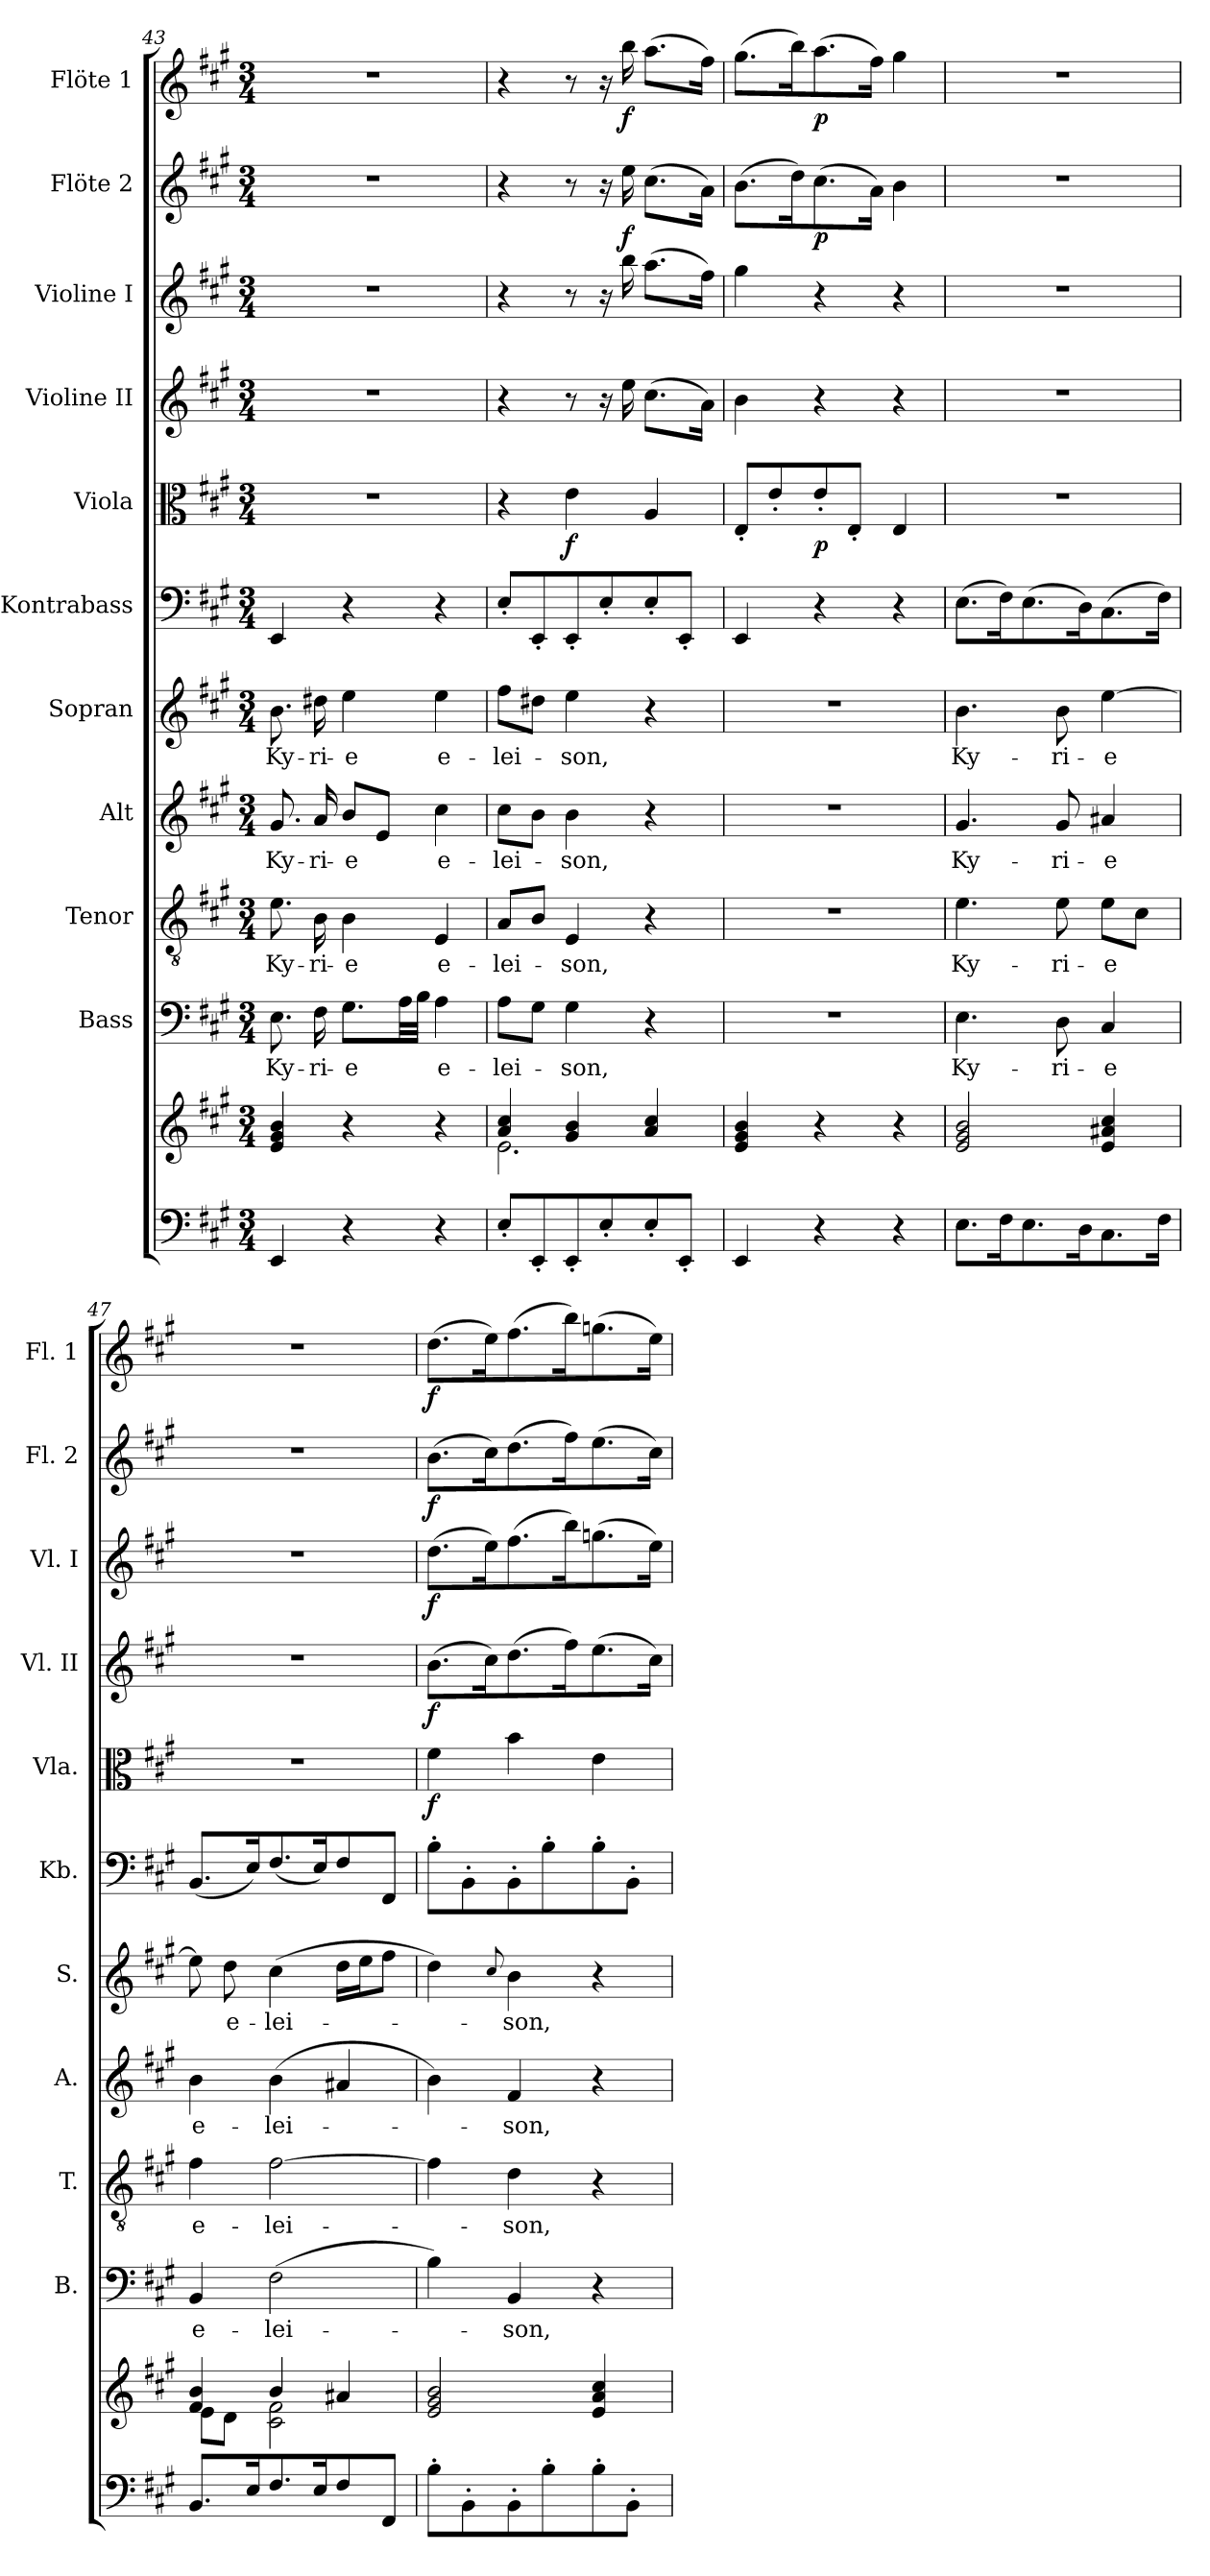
**kern	**kern	**kern	**text	**kern	**text	**kern	**text	**kern	**text	**kern	**kern	**dynam	**kern	**dynam	**kern	**dynam	**kern	**dynam	**kern	**dynam
*part11	*part11	*part10	*part10	*part9	*part9	*part8	*part8	*part7	*part7	*part6	*part5	*part5	*part4	*part4	*part3	*part3	*part2	*part2	*part1	*part1
*staff12	*staff11	*staff10	*staff10	*staff9	*staff9	*staff8	*staff8	*staff7	*staff7	*staff6	*staff5	*staff5	*staff4	*staff4	*staff3	*staff3	*staff2	*staff2	*staff1	*staff1
*	*	*I"Bass	*	*I"Tenor	*	*I"Alt	*	*I"Sopran	*	*I"Kontrabass	*I"Viola	*	*I"Violine II	*	*I"Violine I	*	*I"Flöte 2	*	*I"Flöte 1	*
*	*	*I'B.	*	*I'T.	*	*I'A.	*	*I'S.	*	*I'Kb.	*I'Vla.	*	*I'Vl. II	*	*I'Vl. I	*	*I'Fl. 2	*	*I'Fl. 1	*
*clefF4	*clefG2	*clefF4	*	*clefGv2	*	*clefG2	*	*clefG2	*	*clefF4	*clefC3	*	*clefG2	*	*clefG2	*	*clefG2	*	*clefG2	*
*	*	*	*	*	*	*	*	*	*	*ITrd7c12	*	*	*	*	*	*	*	*	*	*
*k[f#c#g#]	*k[f#c#g#]	*k[f#c#g#]	*	*k[f#c#g#]	*	*k[f#c#g#]	*	*k[f#c#g#]	*	*k[f#c#g#]	*k[f#c#g#]	*	*k[f#c#g#]	*	*k[f#c#g#]	*	*k[f#c#g#]	*	*k[f#c#g#]	*
*A:	*A:	*A:	*	*A:	*	*A:	*	*A:	*	*A:	*A:	*	*A:	*	*A:	*	*A:	*	*A:	*
*M3/4	*M3/4	*M3/4	*	*M3/4	*	*M3/4	*	*M3/4	*	*M3/4	*M3/4	*	*M3/4	*	*M3/4	*	*M3/4	*	*M3/4	*
=43	=43	=43	=43	=43	=43	=43	=43	=43	=43	=43	=43	=43	=43	=43	=43	=43	=43	=43	=43	=43
!	!	!	!LO:LY:b	!	!LO:LY:b	!	!LO:LY:b	!	!LO:LY:b	!	!	!	!	!	!	!	!	!	!	!
4EE/	4e/ 4g#/ 4b/	8.E\	Ky-	8.e\	Ky-	8.g#/	Ky-	8.b\	Ky-	4EEE/	2.r	.	2.r	.	2.r	.	2.r	.	2.r	.
!	!	!	!LO:LY:b	!	!LO:LY:b	!	!LO:LY:b	!	!LO:LY:b	!	!	!	!	!	!	!	!	!	!	!
.	.	16F#\	-ri-	16B\	-ri-	16a/	-ri-	16dd#X\	-ri-	.	.	.	.	.	.	.	.	.	.	.
!	!	!	!LO:LY:b	!	!LO:LY:b	!	!LO:LY:b	!	!LO:LY:b	!	!	!	!	!	!	!	!	!	!	!
4r	4r	8.G#\L	-e	4B\	-e	8b/L	-e	4ee\	-e	4r	.	.	.	.	.	.	.	.	.	.
.	.	.	.	.	.	8e/J	.	.	.	.	.	.	.	.	.	.	.	.	.	.
.	.	32A\LL	.	.	.	.	.	.	.	.	.	.	.	.	.	.	.	.	.	.
.	.	32B\JJJ	.	.	.	.	.	.	.	.	.	.	.	.	.	.	.	.	.	.
!	!	!	!LO:LY:b	!	!LO:LY:b	!	!LO:LY:b	!	!LO:LY:b	!	!	!	!	!	!	!	!	!	!	!
4r	4r	4A\	e-	4E/	e-	4cc#\	e-	4ee\	e-	4r	.	.	.	.	.	.	.	.	.	.
=44	=44	=44	=44	=44	=44	=44	=44	=44	=44	=44	=44	=44	=44	=44	=44	=44	=44	=44	=44	=44
*	*^	*	*	*	*	*	*	*	*	*	*	*	*	*	*	*	*	*	*	*
!	!	!	!	!LO:LY:b	!	!LO:LY:b	!	!LO:LY:b	!	!LO:LY:b	!	!	!	!	!	!	!	!	!	!	!
8E'</L	4a/ 4cc#/	2.e\	8A\L	-lei-	8A/L	-lei-	8cc#\L	-lei-	8ff#\L	-lei-	8EE'</L	4r	.	4r	.	4r	.	4r	.	4r	.
8EE'</	.	.	8G#\J	.	8B/J	.	8b\J	.	8dd#X\J	.	8EEE'</	.	.	.	.	.	.	.	.	.	.
!	!	!	!	!LO:LY:b	!	!LO:LY:b	!	!LO:LY:b	!	!LO:LY:b	!	!	!LO:DY:b	!	!	!	!	!	!	!	!
8EE'</	4g#/ 4b/	.	4G#\	-son,	4E/	-son,	4b\	-son,	4ee\	-son,	8EEE'</	4e\	f	8r	.	8r	.	8r	.	8r	.
8E'</	.	.	.	.	.	.	.	.	.	.	8EE'</	.	.	16r	.	16r	.	16r	.	16r	.
!	!	!	!	!	!	!	!	!	!	!	!	!	!	!	!	!	!	!	!LO:DY:b	!	!LO:DY:b
.	.	.	.	.	.	.	.	.	.	.	.	.	.	16ee\	.	16bb\	.	16ee\	f	16bb\	f
8E'</	4a/ 4cc#/	.	4r	.	4r	.	4r	.	4r	.	8EE'</	4A/	.	(>8.cc#\L	.	(>8.aa\L	.	(>8.cc#\L	.	(>8.aa\L	.
8EE'</J	.	.	.	.	.	.	.	.	.	.	8EEE'</J	.	.	.	.	.	.	.	.	.	.
.	.	.	.	.	.	.	.	.	.	.	.	.	.	16a\Jk)	.	16ff#\Jk)	.	16a\Jk)	.	16ff#\Jk)	.
*	*v	*v	*	*	*	*	*	*	*	*	*	*	*	*	*	*	*	*	*	*	*
=45	=45	=45	=45	=45	=45	=45	=45	=45	=45	=45	=45	=45	=45	=45	=45	=45	=45	=45	=45	=45
4EE/	4e/ 4g#/ 4b/	2.r	.	2.r	.	2.r	.	2.r	.	4EEE/	8E'</L	.	4b\	.	4gg#\	.	(>8.b\L	.	(>8.gg#\L	.
.	.	.	.	.	.	.	.	.	.	.	8e'</	.	.	.	.	.	.	.	.	.
.	.	.	.	.	.	.	.	.	.	.	.	.	.	.	.	.	16dd\k)	.	16bb\k)	.
!	!	!	!	!	!	!	!	!	!	!	!	!LO:DY:b	!	!	!	!	!	!LO:DY:b	!	!LO:DY:b
4r	4r	.	.	.	.	.	.	.	.	4r	8e'</	p	4r	.	4r	.	(>8.cc#\	p	(>8.aa\	p
.	.	.	.	.	.	.	.	.	.	.	8E'</J	.	.	.	.	.	.	.	.	.
.	.	.	.	.	.	.	.	.	.	.	.	.	.	.	.	.	16a\Jk)	.	16ff#\Jk)	.
4r	4r	.	.	.	.	.	.	.	.	4r	4E/	.	4r	.	4r	.	4b\	.	4gg#\	.
!!LO:PB:g=z
=46	=46	=46	=46	=46	=46	=46	=46	=46	=46	=46	=46	=46	=46	=46	=46	=46	=46	=46	=46	=46
!	!	!	!LO:LY:b	!	!LO:LY:b	!	!LO:LY:b	!	!LO:LY:b	!	!	!	!	!	!	!	!	!	!	!
8.E\L	2e/ 2g#/ 2b/	4.E\	Ky-	4.e\	Ky-	4.g#/	Ky-	4.b\	Ky-	(>8.EE\L	2.r	.	2.r	.	2.r	.	2.r	.	2.r	.
16F#\k	.	.	.	.	.	.	.	.	.	16FF#\k)	.	.	.	.	.	.	.	.	.	.
8.E\	.	.	.	.	.	.	.	.	.	(>8.EE\	.	.	.	.	.	.	.	.	.	.
!	!	!	!LO:LY:b	!	!LO:LY:b	!	!LO:LY:b	!	!LO:LY:b	!	!	!	!	!	!	!	!	!	!	!
.	.	8D\	-ri-	8e\	-ri-	8g#/	-ri-	8b\	-ri-	.	.	.	.	.	.	.	.	.	.	.
16D\k	.	.	.	.	.	.	.	.	.	16DD\k)	.	.	.	.	.	.	.	.	.	.
!	!	!	!LO:LY:b	!	!LO:LY:b	!	!LO:LY:b	!	!LO:LY:b	!	!	!	!	!	!	!	!	!	!	!
8.C#\	4e/ 4a#X/ 4cc#/	4C#/	-e	8e\L	-e	4a#X/	-e	[4ee\	-e	(>8.CC#\	.	.	.	.	.	.	.	.	.	.
.	.	.	.	8c#\J	.	.	.	.	.	.	.	.	.	.	.	.	.	.	.	.
16F#\Jk	.	.	.	.	.	.	.	.	.	16FF#\Jk)	.	.	.	.	.	.	.	.	.	.
=47	=47	=47	=47	=47	=47	=47	=47	=47	=47	=47	=47	=47	=47	=47	=47	=47	=47	=47	=47	=47
*	*^	*	*	*	*	*	*	*	*	*	*	*	*	*	*	*	*	*	*	*
!	!	!	!	!LO:LY:b	!	!LO:LY:b	!	!LO:LY:b	!	!	!	!	!	!	!	!	!	!	!	!	!
8.BB/L	4f#/ 4b/	8e\L	4BB/	e-	4f#\	e-	4b\	e-	8ee\]	.	(<8.BBB/L	2.r	.	2.r	.	2.r	.	2.r	.	2.r	.
!	!	!	!	!	!	!	!	!	!	!LO:LY:b	!	!	!	!	!	!	!	!	!	!	!
.	.	8d\J	.	.	.	.	.	.	8dd\	e-	.	.	.	.	.	.	.	.	.	.	.
16E/k	.	.	.	.	.	.	.	.	.	.	16EE/k)	.	.	.	.	.	.	.	.	.	.
!	!	!	!	!LO:LY:b	!	!LO:LY:b	!	!LO:LY:b	!	!LO:LY:b	!	!	!	!	!	!	!	!	!	!	!
8.F#/	4b/	2c#\ 2f#\	(>2F#\	-lei-	[2f#\	-lei-	(>4b\	-lei-	(>4cc#\	-lei-	(<8.FF#/	.	.	.	.	.	.	.	.	.	.
16E/k	.	.	.	.	.	.	.	.	.	.	16EE/k)	.	.	.	.	.	.	.	.	.	.
8F#/	4a#X/	.	.	.	.	.	4a#X/	.	16dd\LL	.	8FF#/	.	.	.	.	.	.	.	.	.	.
.	.	.	.	.	.	.	.	.	16ee\J	.	.	.	.	.	.	.	.	.	.	.	.
8FF#/J	.	.	.	.	.	.	.	.	8ff#\J	.	8FFF#/J	.	.	.	.	.	.	.	.	.	.
*	*v	*v	*	*	*	*	*	*	*	*	*	*	*	*	*	*	*	*	*	*	*
=48	=48	=48	=48	=48	=48	=48	=48	=48	=48	=48	=48	=48	=48	=48	=48	=48	=48	=48	=48	=48
!	!	!	!	!	!	!	!	!	!	!	!	!LO:DY:b	!	!LO:DY:b	!	!LO:DY:b	!	!LO:DY:b	!	!LO:DY:b
8B'>\L	2e/ 2g#/ 2b/	4B\)	.	4f#\]	.	4b\)	.	4dd\)	.	8BB'>\L	4f#\	f	(>8.b\L	f	(>8.dd\L	f	(>8.b\L	f	(>8.dd\L	f
8BB'>\	.	.	.	.	.	.	.	.	.	8BBB'>\	.	.	.	.	.	.	.	.	.	.
.	.	.	.	.	.	.	.	.	.	.	.	.	16cc#\k)	.	16ee\k)	.	16cc#\k)	.	16ee\k)	.
.	.	.	.	.	.	.	.	8qqcc#/	.	.	.	.	.	.	.	.	.	.	.	.
!	!	!	!LO:LY:b	!	!LO:LY:b	!	!LO:LY:b	!	!LO:LY:b	!	!	!	!	!	!	!	!	!	!	!
8BB'>\	.	4BB/	-son,	4d\	-son,	4f#/	-son,	4b\	-son,	8BBB'>\	4b\	.	(>8.dd\	.	(>8.ff#\	.	(>8.dd\	.	(>8.ff#\	.
8B'>\	.	.	.	.	.	.	.	.	.	8BB'>\	.	.	.	.	.	.	.	.	.	.
.	.	.	.	.	.	.	.	.	.	.	.	.	16ff#\k)	.	16bb\k)	.	16ff#\k)	.	16bb\k)	.
8B'>\	4e/ 4a/ 4cc#/	4r	.	4r	.	4r	.	4r	.	8BB'>\	4e\	.	(>8.ee\	.	(>8.ggn\	.	(>8.ee\	.	(>8.ggn\	.
8BB'>\J	.	.	.	.	.	.	.	.	.	8BBB'>\J	.	.	.	.	.	.	.	.	.	.
.	.	.	.	.	.	.	.	.	.	.	.	.	16cc#\Jk)	.	16ee\Jk)	.	16cc#\Jk)	.	16ee\Jk)	.
=	=	=	=	=	=	=	=	=	=	=	=	=	=	=	=	=	=	=	=	=
*-	*-	*-	*-	*-	*-	*-	*-	*-	*-	*-	*-	*-	*-	*-	*-	*-	*-	*-	*-	*-
